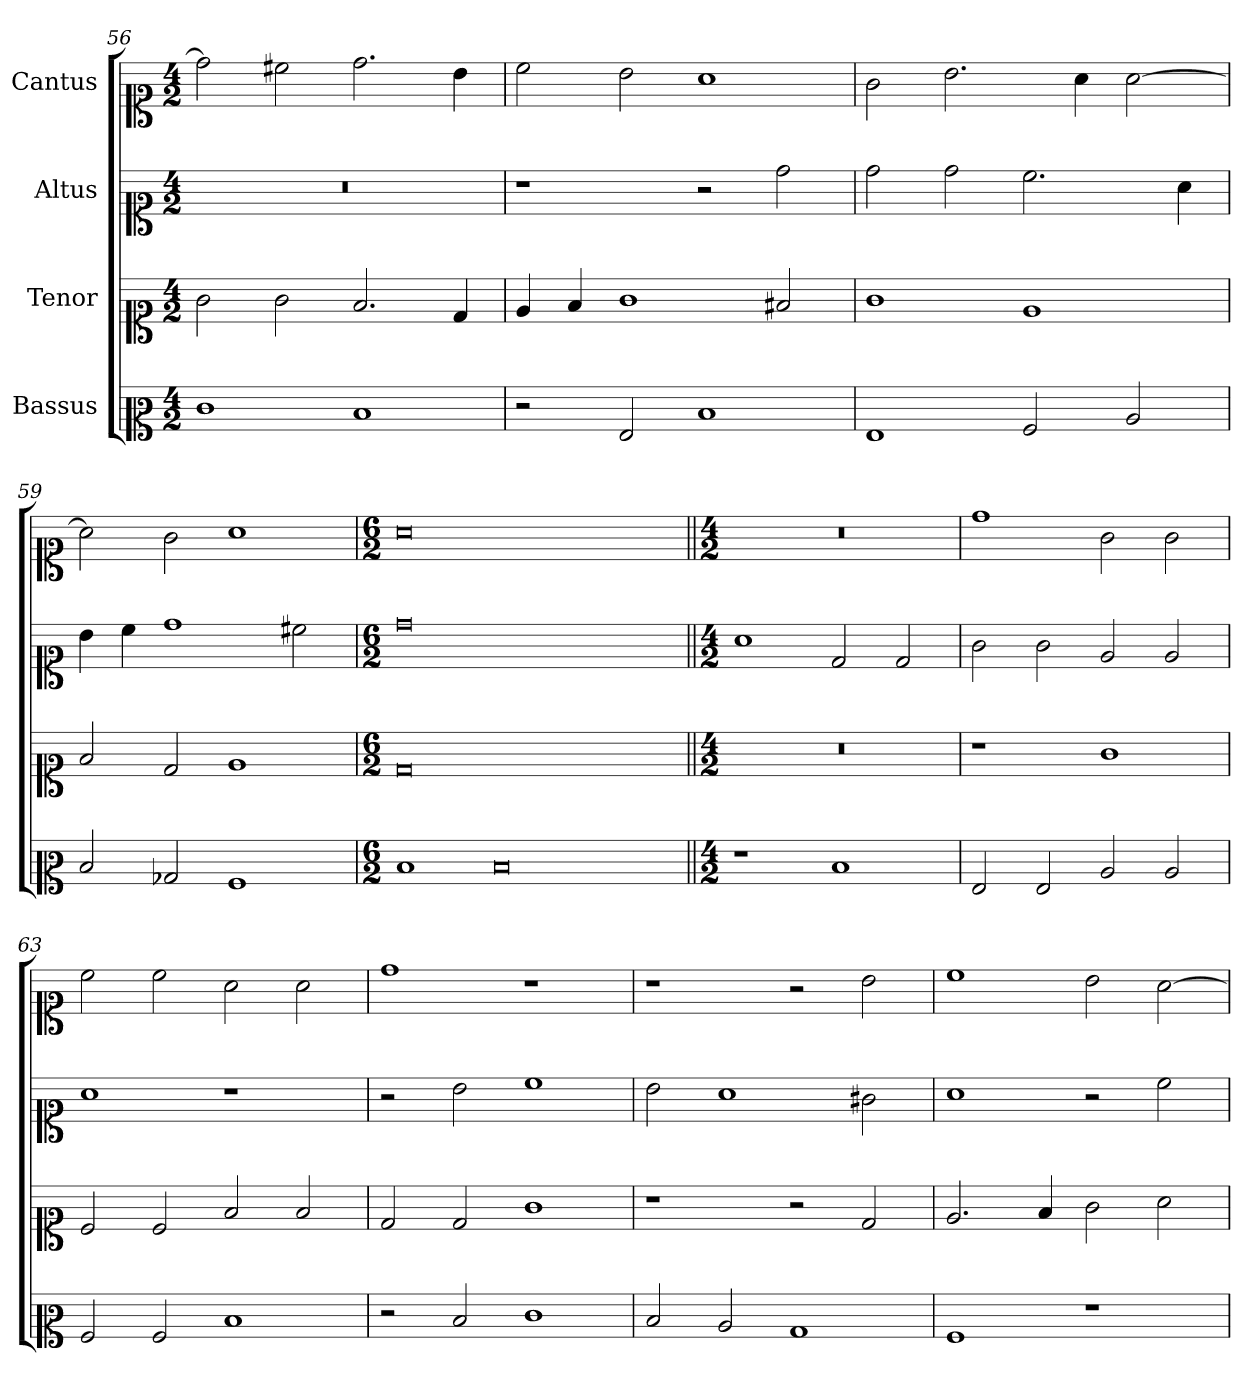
**kern	**kern	**kern	**kern
*part4	*part3	*part2	*part1
*staff4	*staff3	*staff2	*staff1
*I"Bassus	*I"Tenor	*I"Altus	*I"Cantus
*clefC2	*clefC1	*clefC1	*clefC1
*k[]	*k[]	*k[]	*k[]
*M4/2	*M4/2	*M4/2	*M4/2
=56	=56	=56	=56
1e\	2g\	0r	2dd\]
.	2g\	.	2cc#X\
1d/	2.f/	.	2.dd\
.	4d/	.	4b\
=57	=57	=57	=57
2r	4e/	1r	2cc\
.	4f/	.	.
2G/	1g\	.	2b\
1d/	.	2r	1a\
.	2f#X/	2dd\	.
=58	=58	=58	=58
1G/	1g\	2dd\	2g\
.	.	2dd\	2.b\
2A/	1e/	2.cc\	.
.	.	.	4a\
2c/	.	.	[2a\
.	.	4a\	.
=59	=59	=59	=59
2d/	2f/	4b\	2a\]
.	.	4cc\	.
2B-X/	2d/	1dd\	2g\
1A/	1e/	.	1a\
.	.	2cc#X\	.
=60	=60	=60	=60
*M6/2	*M6/2	*M6/2	*M6/2
1d/	0d/	0dd\	0a\
0d/	.	.	.
.	1ryy	1ryy	1ryy
=61||	=61||	=61||	=61||
*M4/2	*M4/2	*M4/2	*M4/2
1r	0r	1a\	0r
1d/	.	2d/	.
.	.	2d/	.
=62	=62	=62	=62
2G/	1r	2g\	1dd\
2G/	.	2g\	.
2c/	1g\	2e/	2g\
2c/	.	2e/	2g\
=63	=63	=63	=63
2A/	2c/	1a\	2cc\
2A/	2c/	.	2cc\
1d/	2f/	1r	2a\
.	2f/	.	2a\
=64	=64	=64	=64
2r	2d/	2r	1dd\
2d/	2d/	2b\	.
1e\	1g\	1cc\	1r
=65	=65	=65	=65
2d/	1r	2b\	1r
2c/	.	1a\	.
1B/	2r	.	2r
.	2d/	2g#X\	2b\
=66	=66	=66	=66
1A/	2.e/	1a\	1cc\
.	4f/	.	.
1r	2g\	2r	2b\
.	2a\	2cc\	[2a\
=	=	=	=
*-	*-	*-	*-
